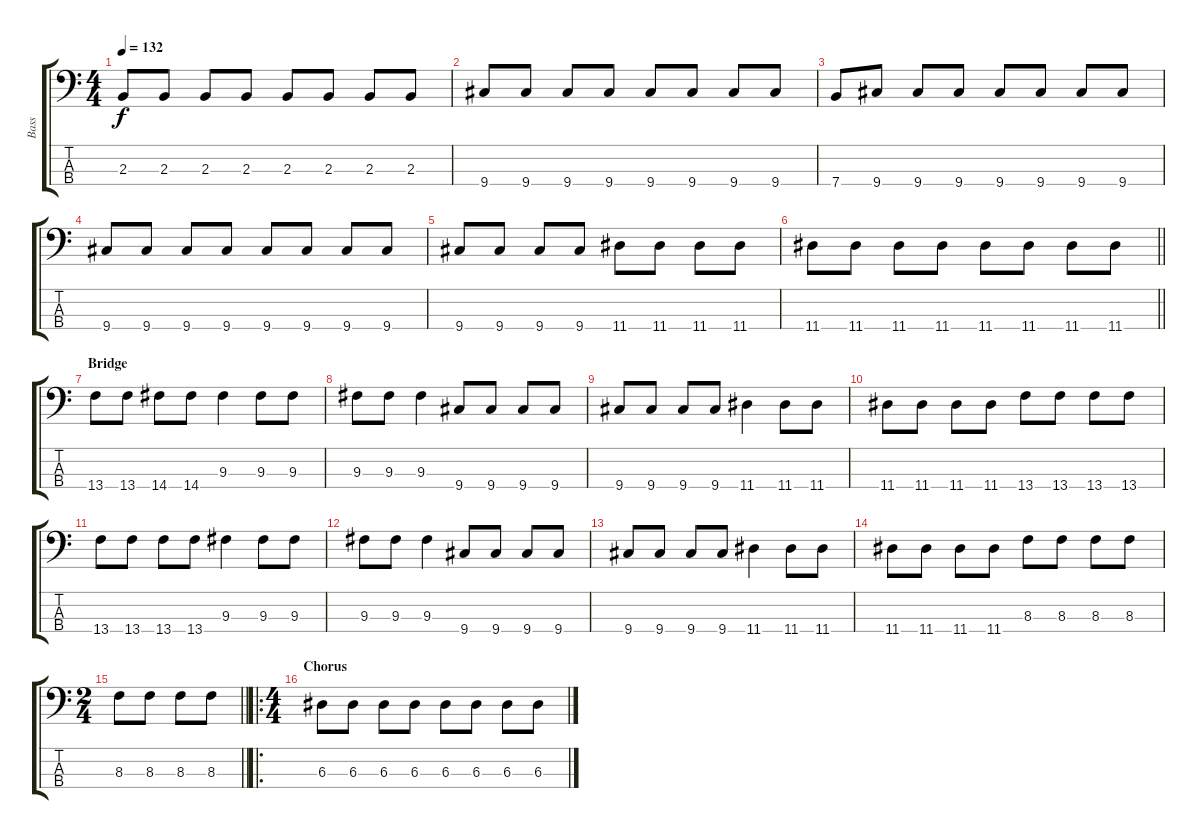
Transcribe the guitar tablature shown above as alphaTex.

\track ("Bass" "Bass") {instrument electricbassfinger}
\staff {score tabs}
\tuning (G2 D2 A1 E1) {hide}
\ts (4 4)
\tempo 132
\clef f4
\ks c
2.3.8{dy f} 2.3.8 2.3.8 2.3.8 2.3.8 2.3.8 2.3.8 2.3.8 |
9.4.8 9.4.8 9.4.8 9.4.8 9.4.8 9.4.8 9.4.8 9.4.8 |
7.4.8 9.4.8 9.4.8 9.4.8 9.4.8 9.4.8 9.4.8 9.4.8 |
9.4.8 9.4.8 9.4.8 9.4.8 9.4.8 9.4.8 9.4.8 9.4.8 |
9.4.8 9.4.8 9.4.8 9.4.8 11.4.8 11.4.8 11.4.8 11.4.8 |
\barLineRight lightlight
11.4.8 11.4.8 11.4.8 11.4.8 11.4.8 11.4.8 11.4.8 11.4.8 |
\section ("" "Bridge")
13.4.8 13.4.8 14.4.8 14.4.8 9.3.4 9.3.8 9.3.8 |
9.3.8 9.3.8 9.3.4 9.4.8 9.4.8 9.4.8 9.4.8 |
9.4.8 9.4.8 9.4.8 9.4.8 11.4.4 11.4.8 11.4.8 |
11.4.8 11.4.8 11.4.8 11.4.8 13.4.8 13.4.8 13.4.8 13.4.8 |
13.4.8 13.4.8 13.4.8 13.4.8 9.3.4 9.3.8 9.3.8 |
9.3.8 9.3.8 9.3.4 9.4.8 9.4.8 9.4.8 9.4.8 |
9.4.8 9.4.8 9.4.8 9.4.8 11.4.4 11.4.8 11.4.8 |
11.4.8 11.4.8 11.4.8 11.4.8 8.3.8 8.3.8 8.3.8 8.3.8 |
\ts (2 4)
\barLineRight lightlight
8.3.8 8.3.8 8.3.8 8.3.8 |
\ro
\ts (4 4)
\section ("" "Chorus")
6.3.8 6.3.8 6.3.8 6.3.8 6.3.8 6.3.8 6.3.8 6.3.8
